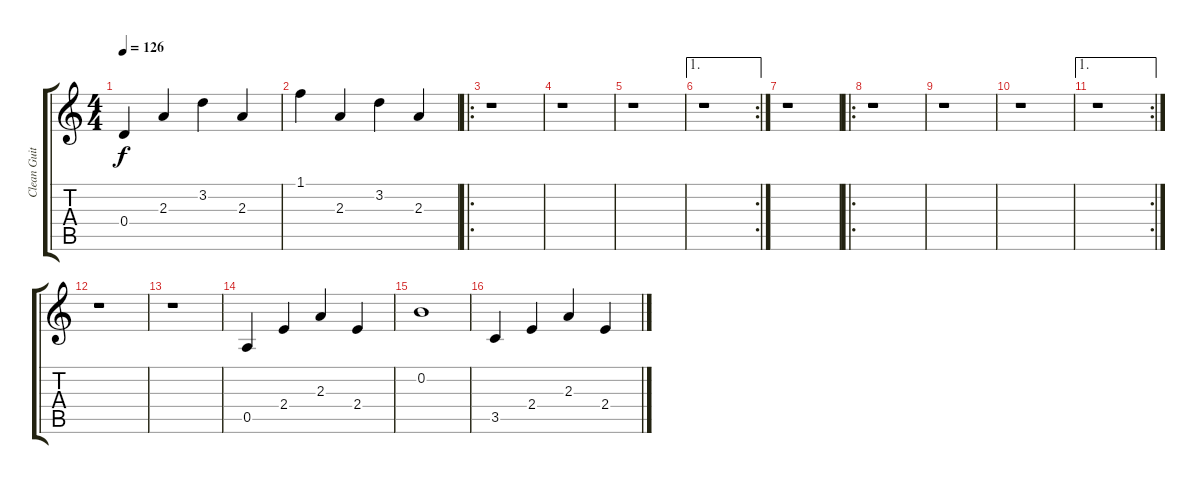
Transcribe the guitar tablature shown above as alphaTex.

\track ("Clean Guitar" "Clean Guit") {instrument electricguitarclean}
\staff {score tabs}
\tuning (E4 B3 G3 D3 A2 E2) {hide}
\ts (4 4)
\tempo 126
\clef g2
\ks c
0.4.4{dy f} 2.3.4 3.2.4 2.3.4 |
1.1.4 2.3.4 3.2.4 2.3.4 |
\ro
r.1 |
r.1 |
r.1 |
\ae 1
\rc 2
r.1 |
r.1 |
\ro
r.1 |
r.1 |
r.1 |
\ae 1
\rc 2
r.1 |
r.1 |
r.1 |
0.5.4 2.4.4 2.3.4 2.4.4 |
0.2.1 |
3.5.4 2.4.4 2.3.4 2.4.4
